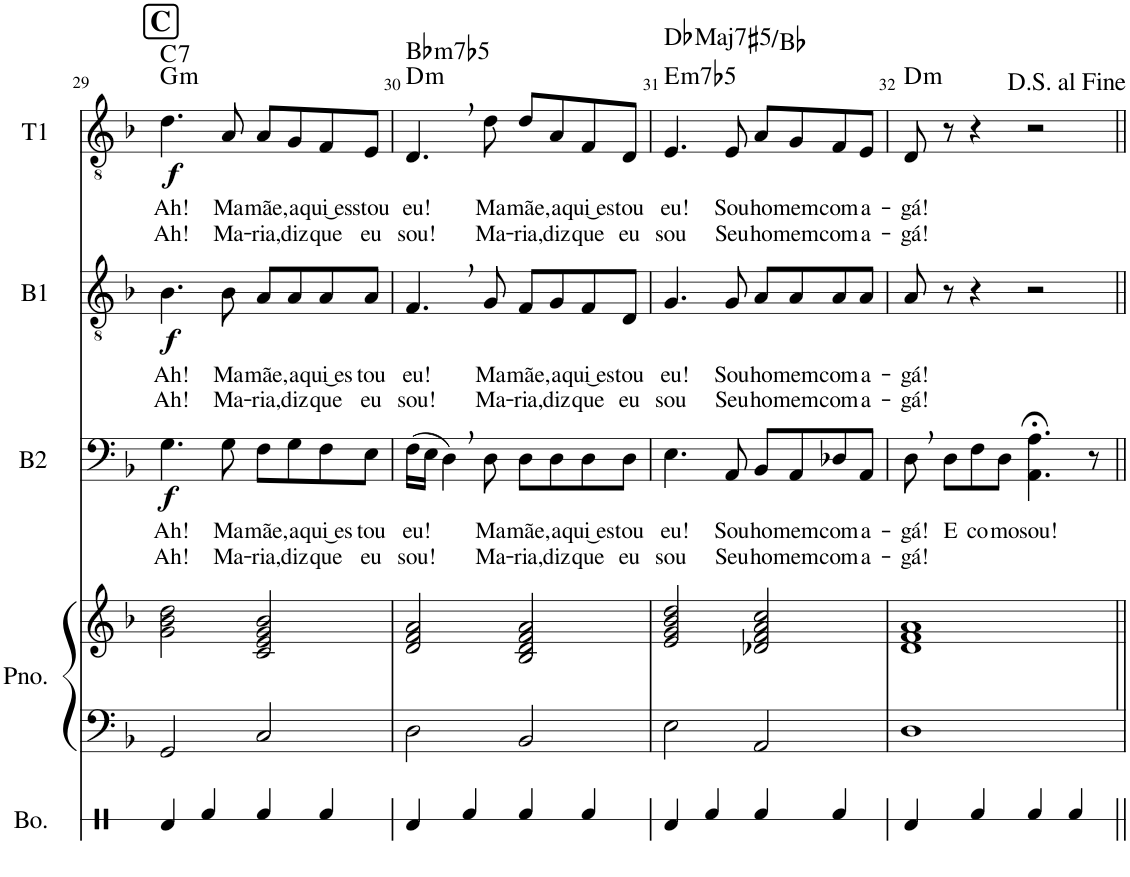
**kern	**kern	**kern	**kern	**text	**text	**dynam	**kern	**text	**text	**dynam	**kern	**text	**text	**dynam	**harte
*part5	*part4	*part4	*part3	*part3	*part3	*part3	*part2	*part2	*part2	*part2	*part1	*part1	*part1	*part1	*part1
*staff6	*staff5	*staff4	*staff3	*staff3	*staff3	*staff3	*staff2	*staff2	*staff2	*staff2	*staff1	*staff1	*staff1	*staff1	*
*I"Bongos	*I"Piano	*	*I"Baixo	*	*	*	*I"Barítono	*	*	*	*I"Tenor	*	*	*	*
*I'Bo.	*I'Pno.	*	*I'B2	*	*	*	*I'B1	*	*	*	*I'T1	*	*	*	*
!!LO:PB:g=z
*clefX	*clefF4	*clefG2	*clefF4	*	*	*	*clefGv2	*	*	*	*clefGv2	*	*	*	*
*k[]	*k[b-]	*k[b-]	*k[b-]	*	*	*	*k[b-]	*	*	*	*k[b-]	*	*	*	*
*M4/4	*M4/4	*M4/4	*M4/4	*	*	*	*M4/4	*	*	*	*M4/4	*	*	*	*
=29	=29	=29	=29	=29	=29	=29	=29	=29	=29	=29	=29	=29	=29	=29	=29
!	!	!	!	!	!	!	!	!	!	!	!LO:TX:a:B:t=C	!	!	!	!
!	!	!	!	!LO:LY:b	!LO:LY:b	!LO:DY:b	!	!LO:LY:b	!LO:LY:b	!LO:DY:b	!	!LO:LY:b	!LO:LY:b	!LO:DY:b	!LO:H:n=1:kt=m
!	!	!	!	!	!	!	!	!	!	!	!	!	!	!	!LO:H:n=2:kt=7
4Rd/	2GG/	2g\ 2b-\ 2dd\	4.G\	Ah!	Ah!	f	4.B-\	Ah!	Ah!	f	4.d\	Ah!	Ah!	f	G:min C:7
4Rf/	.	.	.	.	.	.	.	.	.	.	.	.	.	.	.
!	!	!	!	!LO:LY:b	!LO:LY:b	!	!	!LO:LY:b	!LO:LY:b	!	!	!LO:LY:b	!LO:LY:b	!	!
.	.	.	8G\	Ma-	Ma-	.	8B-\	Ma-	Ma-	.	8A/	Ma-	Ma-	.	.
!	!	!	!	!LO:LY:b	!LO:LY:b	!	!	!LO:LY:b	!LO:LY:b	!	!	!LO:LY:b	!LO:LY:b	!	!
4Rf/	2C/	2c/ 2e/ 2g/ 2b-/	8F\L	-mãe,	-ria,	.	8A/L	-mãe,	-ria,	.	8A/L	-mãe,	-ria,	.	.
!	!	!	!	!LO:LY:b	!LO:LY:b	!	!	!LO:LY:b	!LO:LY:b	!	!	!LO:LY:b	!LO:LY:b	!	!
.	.	.	8G\	a-	diz	.	8A/	a-	diz	.	8G/	a-	diz	.	.
!	!	!	!	!LO:LY:b	!LO:LY:b	!	!	!LO:LY:b	!LO:LY:b	!	!	!LO:LY:b	!LO:LY:b	!	!
4Rf/	.	.	8F\	-qui͜ es-	que	.	8A/	-qui͜ es-	que	.	8F/	-qui͜ es-	que	.	.
!	!	!	!	!LO:LY:b	!LO:LY:b	!	!	!LO:LY:b	!LO:LY:b	!	!	!LO:LY:b	!LO:LY:b	!	!
.	.	.	8E\J	-tou	eu	.	8A/J	-tou	eu	.	8E/J	-stou	eu	.	.
=30	=30	=30	=30	=30	=30	=30	=30	=30	=30	=30	=30	=30	=30	=30	=30
!	!	!	!	!LO:LY:b	!LO:LY:b	!	!	!LO:LY:b	!LO:LY:b	!	!	!LO:LY:b	!LO:LY:b	!	!LO:H:n=1:kt=m
!	!	!	!	!	!	!	!	!	!	!	!	!	!	!	!LO:H:n=2:kt=m7b5
4Rd/	2D\	2d/ 2f/ 2a/	(16F\LL	eu!	sou!	.	4.F,/	eu!	sou!	.	4.Dn,/	eu!	sou!	.	D:min Bb:hdim7
.	.	.	16E\JJ	.	.	.	.	.	.	.	.	.	.	.	.
.	.	.	4D,\)	.	.	.	.	.	.	.	.	.	.	.	.
4Rf/	.	.	.	.	.	.	.	.	.	.	.	.	.	.	.
!	!	!	!	!LO:LY:b	!LO:LY:b	!	!	!LO:LY:b	!LO:LY:b	!	!	!LO:LY:b	!LO:LY:b	!	!
.	.	.	8D\	Ma-	Ma-	.	8G/	Ma-	Ma-	.	8d\	Ma-	Ma-	.	.
!	!	!	!	!LO:LY:b	!LO:LY:b	!	!	!LO:LY:b	!LO:LY:b	!	!	!LO:LY:b	!LO:LY:b	!	!
4Rf/	2BB-/	2B-/ 2d/ 2f/ 2a/	8D\L	-mãe,	-ria,	.	8F/L	-mãe,	-ria,	.	8d/L	-mãe,	-ria,	.	.
!	!	!	!	!LO:LY:b	!LO:LY:b	!	!	!LO:LY:b	!LO:LY:b	!	!	!LO:LY:b	!LO:LY:b	!	!
.	.	.	8D\	a-	diz	.	8G/	a-	diz	.	8An/	a-	diz	.	.
!	!	!	!	!LO:LY:b	!LO:LY:b	!	!	!LO:LY:b	!LO:LY:b	!	!	!LO:LY:b	!LO:LY:b	!	!
4Rf/	.	.	8D\	-qui͜ es-	que	.	8F/	-qui͜ es-	que	.	8Fn/	-qui͜ es-	que	.	.
!	!	!	!	!LO:LY:b	!LO:LY:b	!	!	!LO:LY:b	!LO:LY:b	!	!	!LO:LY:b	!LO:LY:b	!	!
.	.	.	8D\J	-tou	eu	.	8D/J	-tou	eu	.	8D/J	-tou	eu	.	.
=31	=31	=31	=31	=31	=31	=31	=31	=31	=31	=31	=31	=31	=31	=31	=31
!	!	!	!	!LO:LY:b	!LO:LY:b	!	!	!LO:LY:b	!LO:LY:b	!	!	!LO:LY:b	!LO:LY:b	!	!LO:H:n=1:kt=m7b5
!	!	!	!	!	!	!	!	!	!	!	!	!	!	!	!LO:H:n=2:kt=Maj7
4Rd/	2E\	2e/ 2g/ 2b-/ 2dd/	4.E\	eu!	sou	.	4.G/	eu!	sou	.	4.E/	eu!	sou	.	E:hdim7 Db:(3,#5,7)/6
4Rf/	.	.	.	.	.	.	.	.	.	.	.	.	.	.	.
!	!	!	!	!LO:LY:b	!LO:LY:b	!	!	!LO:LY:b	!LO:LY:b	!	!	!LO:LY:b	!LO:LY:b	!	!
.	.	.	8AA/	Sou	Seu	.	8G/	Sou	Seu	.	8E/	Sou	Seu	.	.
!	!	!	!	!LO:LY:b	!LO:LY:b	!	!	!LO:LY:b	!LO:LY:b	!	!	!LO:LY:b	!LO:LY:b	!	!
4Rf/	2AA/	2d-X/ 2f/ 2a/ 2cc/	8BB-/L	ho-	ho-	.	8A/L	ho-	ho-	.	8A/L	ho-	ho-	.	.
!	!	!	!	!LO:LY:b	!LO:LY:b	!	!	!LO:LY:b	!LO:LY:b	!	!	!LO:LY:b	!LO:LY:b	!	!
.	.	.	8AA/	-mem	-mem	.	8A/	-mem	-mem	.	8G/	-mem	-mem	.	.
!	!	!	!	!LO:LY:b	!LO:LY:b	!	!	!LO:LY:b	!LO:LY:b	!	!	!LO:LY:b	!LO:LY:b	!	!
4Rf/	.	.	8D-X/	com	com	.	8A/	com	com	.	8F/	com	com	.	.
!	!	!	!	!LO:LY:b	!LO:LY:b	!	!	!LO:LY:b	!LO:LY:b	!	!	!LO:LY:b	!LO:LY:b	!	!
.	.	.	8AA/J	a-	a-	.	8A/J	a-	a-	.	8E/J	a-	a-	.	.
=32	=32	=32	=32	=32	=32	=32	=32	=32	=32	=32	=32	=32	=32	=32	=32
!	!	!	!	!LO:LY:b	!LO:LY:b	!	!	!LO:LY:b	!LO:LY:b	!	!	!LO:LY:b	!LO:LY:b	!	!LO:H:kt=m
4Rd/	1D	1d 1f 1a	8D,\	-gá!	-gá!	.	8A/	-gá!	-gá!	.	8D/	-gá!	-gá!	.	D:min
!	!	!	!	!LO:LY:b	!	!	!	!	!	!	!	!	!	!	!
.	.	.	8D\L	E	.	.	8r	.	.	.	8r	.	.	.	.
!	!	!	!	!LO:LY:b	!	!	!	!	!	!	!	!	!	!	!
4Rf/	.	.	8F\	co-	.	.	4r	.	.	.	4r	.	.	.	.
!	!	!	!	!LO:LY:b	!	!	!	!	!	!	!	!	!	!	!
.	.	.	8D\J	-mo	.	.	.	.	.	.	.	.	.	.	.
!	!	!	!	!LO:LY:b	!	!	!	!	!	!	!	!	!	!	!
4Rf/	.	.	4.AA\;< 4.A\;<	sou!	.	.	2r	.	.	.	2r	.	.	.	.
4Rf/	.	.	.	.	.	.	.	.	.	.	.	.	.	.	.
.	.	.	8r	.	.	.	.	.	.	.	.	.	.	.	.
=||	=||	=||	=||	=||	=||	=||	=||	=||	=||	=||	=||	=||	=||	=||	=||
*-	*-	*-	*-	*-	*-	*-	*-	*-	*-	*-	*-	*-	*-	*-	*-
